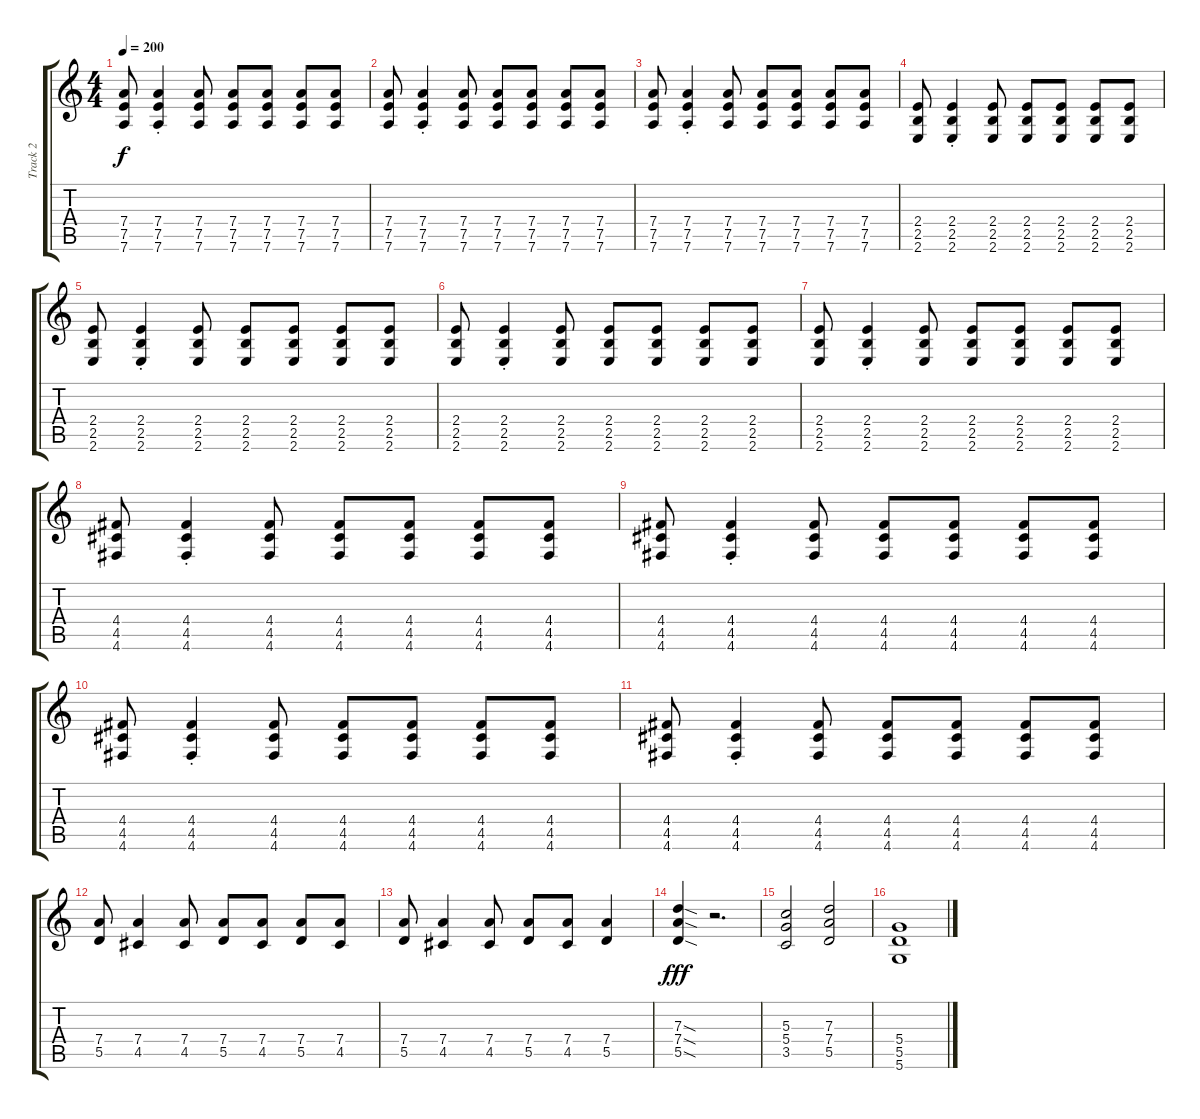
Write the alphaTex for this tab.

\track ("Track 2" "Track 2") {instrument overdrivenguitar}
\staff {score tabs}
\tuning (E4 B3 G3 D3 A2 D2) {hide}
\ts (4 4)
\tempo 200
\clef g2
\ks c
(7.4 7.5 7.6).8{dy f} (7.4{st} 7.5{st} 7.6{st}).4 (7.4 7.5 7.6).8 (7.4 7.5 7.6).8 (7.4 7.5 7.6).8 (7.4 7.5 7.6).8 (7.4 7.5 7.6).8 |
(7.4 7.5 7.6).8 (7.4{st} 7.5{st} 7.6{st}).4 (7.4 7.5 7.6).8 (7.4 7.5 7.6).8 (7.4 7.5 7.6).8 (7.4 7.5 7.6).8 (7.4 7.5 7.6).8 |
(7.4 7.5 7.6).8 (7.4{st} 7.5{st} 7.6{st}).4 (7.4 7.5 7.6).8 (7.4 7.5 7.6).8 (7.4 7.5 7.6).8 (7.4 7.5 7.6).8 (7.4 7.5 7.6).8 |
(2.4 2.5 2.6).8 (2.4{st} 2.5{st} 2.6{st}).4 (2.4 2.5 2.6).8 (2.4 2.5 2.6).8 (2.4 2.5 2.6).8 (2.4 2.5 2.6).8 (2.4 2.5 2.6).8 |
(2.4 2.5 2.6).8 (2.4{st} 2.5{st} 2.6{st}).4 (2.4 2.5 2.6).8 (2.4 2.5 2.6).8 (2.4 2.5 2.6).8 (2.4 2.5 2.6).8 (2.4 2.5 2.6).8 |
(2.4 2.5 2.6).8 (2.4{st} 2.5{st} 2.6{st}).4 (2.4 2.5 2.6).8 (2.4 2.5 2.6).8 (2.4 2.5 2.6).8 (2.4 2.5 2.6).8 (2.4 2.5 2.6).8 |
(2.4 2.5 2.6).8 (2.4{st} 2.5{st} 2.6{st}).4 (2.4 2.5 2.6).8 (2.4 2.5 2.6).8 (2.4 2.5 2.6).8 (2.4 2.5 2.6).8 (2.4 2.5 2.6).8 |
(4.4 4.5 4.6).8 (4.4{st} 4.5{st} 4.6{st}).4 (4.4 4.5 4.6).8 (4.4 4.5 4.6).8 (4.4 4.5 4.6).8 (4.4 4.5 4.6).8 (4.4 4.5 4.6).8 |
(4.4 4.5 4.6).8 (4.4{st} 4.5{st} 4.6{st}).4 (4.4 4.5 4.6).8 (4.4 4.5 4.6).8 (4.4 4.5 4.6).8 (4.4 4.5 4.6).8 (4.4 4.5 4.6).8 |
(4.4 4.5 4.6).8 (4.4{st} 4.5{st} 4.6{st}).4 (4.4 4.5 4.6).8 (4.4 4.5 4.6).8 (4.4 4.5 4.6).8 (4.4 4.5 4.6).8 (4.4 4.5 4.6).8 |
(4.4 4.5 4.6).8 (4.4{st} 4.5{st} 4.6{st}).4 (4.4 4.5 4.6).8 (4.4 4.5 4.6).8 (4.4 4.5 4.6).8 (4.4 4.5 4.6).8 (4.4 4.5 4.6).8 |
(7.4 5.5).8 (7.4 4.5).4 (7.4 4.5).8 (7.4 5.5).8 (7.4 4.5).8 (7.4 5.5).8 (7.4 4.5).8 |
(7.4 5.5).8 (7.4 4.5).4 (7.4 4.5).8 (7.4 5.5).8 (7.4 4.5).8 (7.4 5.5).4 |
(7.3{sod} 7.4{sod} 5.5{sod}).4{dy fff} r.2{d} |
(5.3 5.4 3.5).2 (7.3 7.4 5.5).2 |
(5.4 5.5 5.6).1
